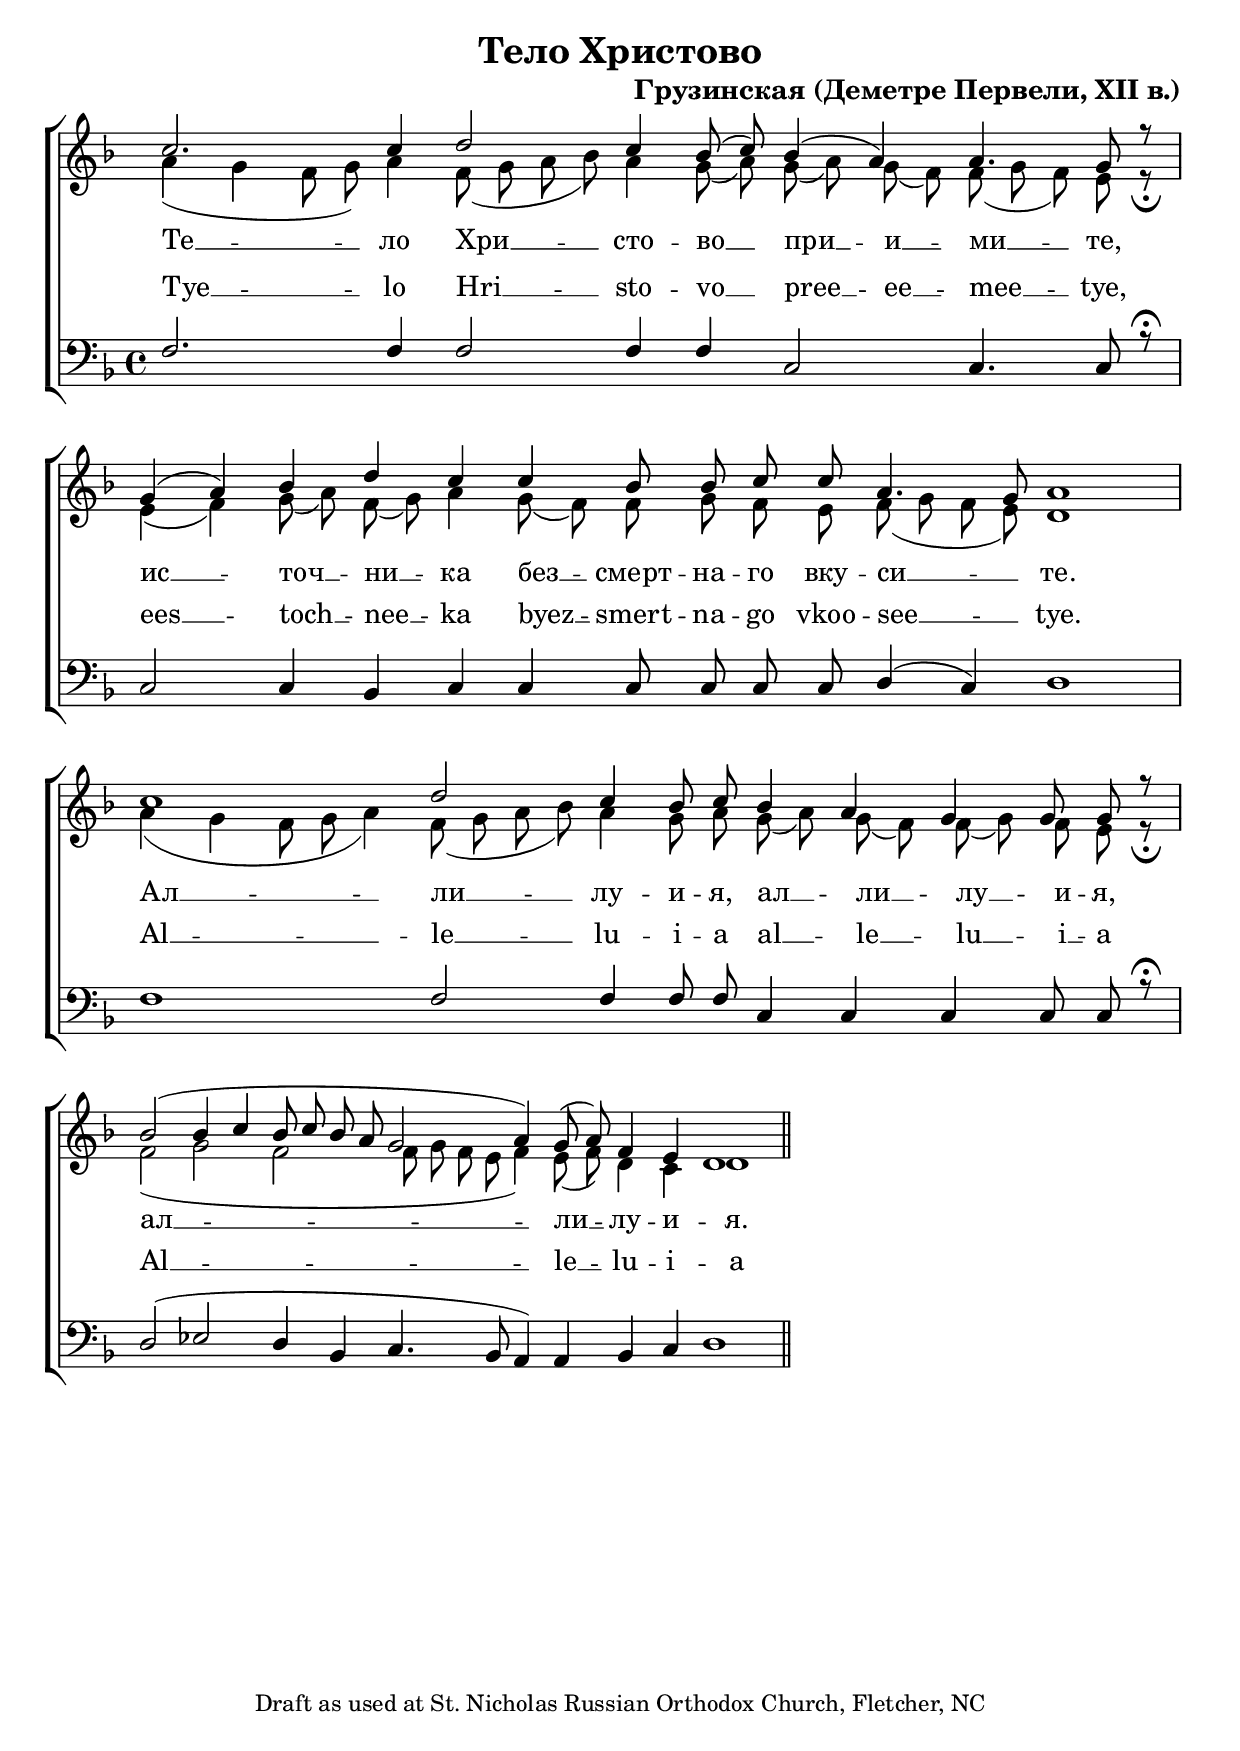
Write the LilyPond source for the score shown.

\version "2.24.1"
\include "gregorian.ly" 

\layout { 
  \context{ 
    \Score \override SpacingSpanner.packed-spacing = ##f 
  } 
  \context{ 
    \Lyrics \override LyricHyphen.minimum-distance = #2 
    \override LyricSpace.minimum-distance = #2
  } 
} 

\header {
  title = "Тело Христово"
  
  composer =  \markup\bold\fontsize #1.5 
    {"Грузинская (Деметре Первели, XII в.)"} 
  %arranger = "English Arr: Rdr. Aaron Kaczmarek"
  
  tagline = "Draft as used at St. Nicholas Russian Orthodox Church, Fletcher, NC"
}

global = { 
  \key f \major 
  \set Score.timing = ##f
} 


melody = \relative c'' {
  \global
  a4 (g f8 g) a4 f8 (g a bes) a4 g8 (a) g (a) g (f) f (g f) e r \fermata \bar "|"
  e4 (f) g8 (a) f (g) a4 g8 (f) f g f e f (g f e) d1 \bar "||"
  
  a'4 (g  f8 g a4)  f8 (g a bes) a4 g8 a g (a) g (f) f (g) f e r \fermata \bar "|"
  f2 (g f f8 g f e f4) e8 (f) d4 c d1 \bar "||"
  
}

harmony = \relative c'' {
  \global
  c2.  c4 d2 c4 bes8 (c) bes4 (a) a4. g8 r
  g4 (a) bes4 d c4 c4 bes8 bes c c a4. g8 a1
  
  c1 d2 c4 bes8 c bes4 a g4 g8 g8 r
  bes2 (bes4 c4 bes8 c bes a g2 a4) g8 (a) f4 e d1
}

bass = \relative c {
  \global
  f2. f4 f2 f4 f c2 c4. c8 r8 \fermata \bar "|"
  c2 c4 bes4 c4 c c8 c c c d4 (c) d1 \bar "|"
  
  f1 f2 f4 f8 f c4 c c c8 c8 r \fermata \bar "|"
  d2 (ees d4 bes c4. bes8 a4) a bes c d1 \bar "||"
}

verse = \lyricmode {
  Те __ --  ло Хри __ -- сто -- во __  при __ -- и __ -- ми __ -- те,
  ис __ -- точ __ -- ни __ -- ка без __ -- смерт -- на -- го вку -- си __ -- те.
  
  Ал __ -- ли __ -- лу -- и -- я, ал __ -- ли __ --  лу __ -- и -- я,
  ал __ -- ли __ -- лу -- и -- я.
  
}

trans = \lyricmode {
  Tye __ --  lo Hri __ -- sto -- vo __  pree __ -- ee __ -- mee __ -- tye,
  ees __ -- toch __ -- nee __ -- ka byez __ -- smert -- na -- go vkoo -- see __ -- tye.
  
  Al __ -- le __ -- lu -- i -- a al __ -- le __ -- lu __ -- i __ -- a
  Al __ -- le __ -- lu -- i -- a
  
}

\score {
  \new ChoirStaff <<
    \new Staff \with {
      \remove "Time_signature_engraver"
      midiInstrument = "choir aahs"
      %instrumentName = \markup \center-column { S A }
    } <<
      \new Voice = "harmony" { \voiceOne \harmony }
      \new Voice = "melody" { \voiceTwo \melody }
    >>
    \new Lyrics \lyricsto "melody" \verse
    \new Lyrics \lyricsto "melody" \trans
    \new Staff \with { 
      midiInstrument = "string ensemble 1" 
      %instrumentName = \markup \center-column { "Tenor/Bass" } 
    } << 
      \clef bass 
      \new Voice = "bass" { \voiceOne \bass } 
    >> 

  >>
  \layout { 
    ragged-last=##t 
    #(layout-set-staff-size 22) 
    \context { 
      \Lyrics 
      \override VerticalAxisGroup.staff-affinity = ##f 
      \override VerticalAxisGroup.staff-staff-spacing = 
        #'((basic-distance . 0) 
           (minimum-distance . 2) 
           (padding . 2)) 
    } 
    indent = 0\cm 
    \context { 
      \Staff 
      %\override VerticalAxisGroup.staff-staff-spacing = 
      %  #'((basic-distance . 0) 
       %    (minimum-distance . 2) 
       %    (padding . 2)) 
    } 
  } 
  \midi { }
}
